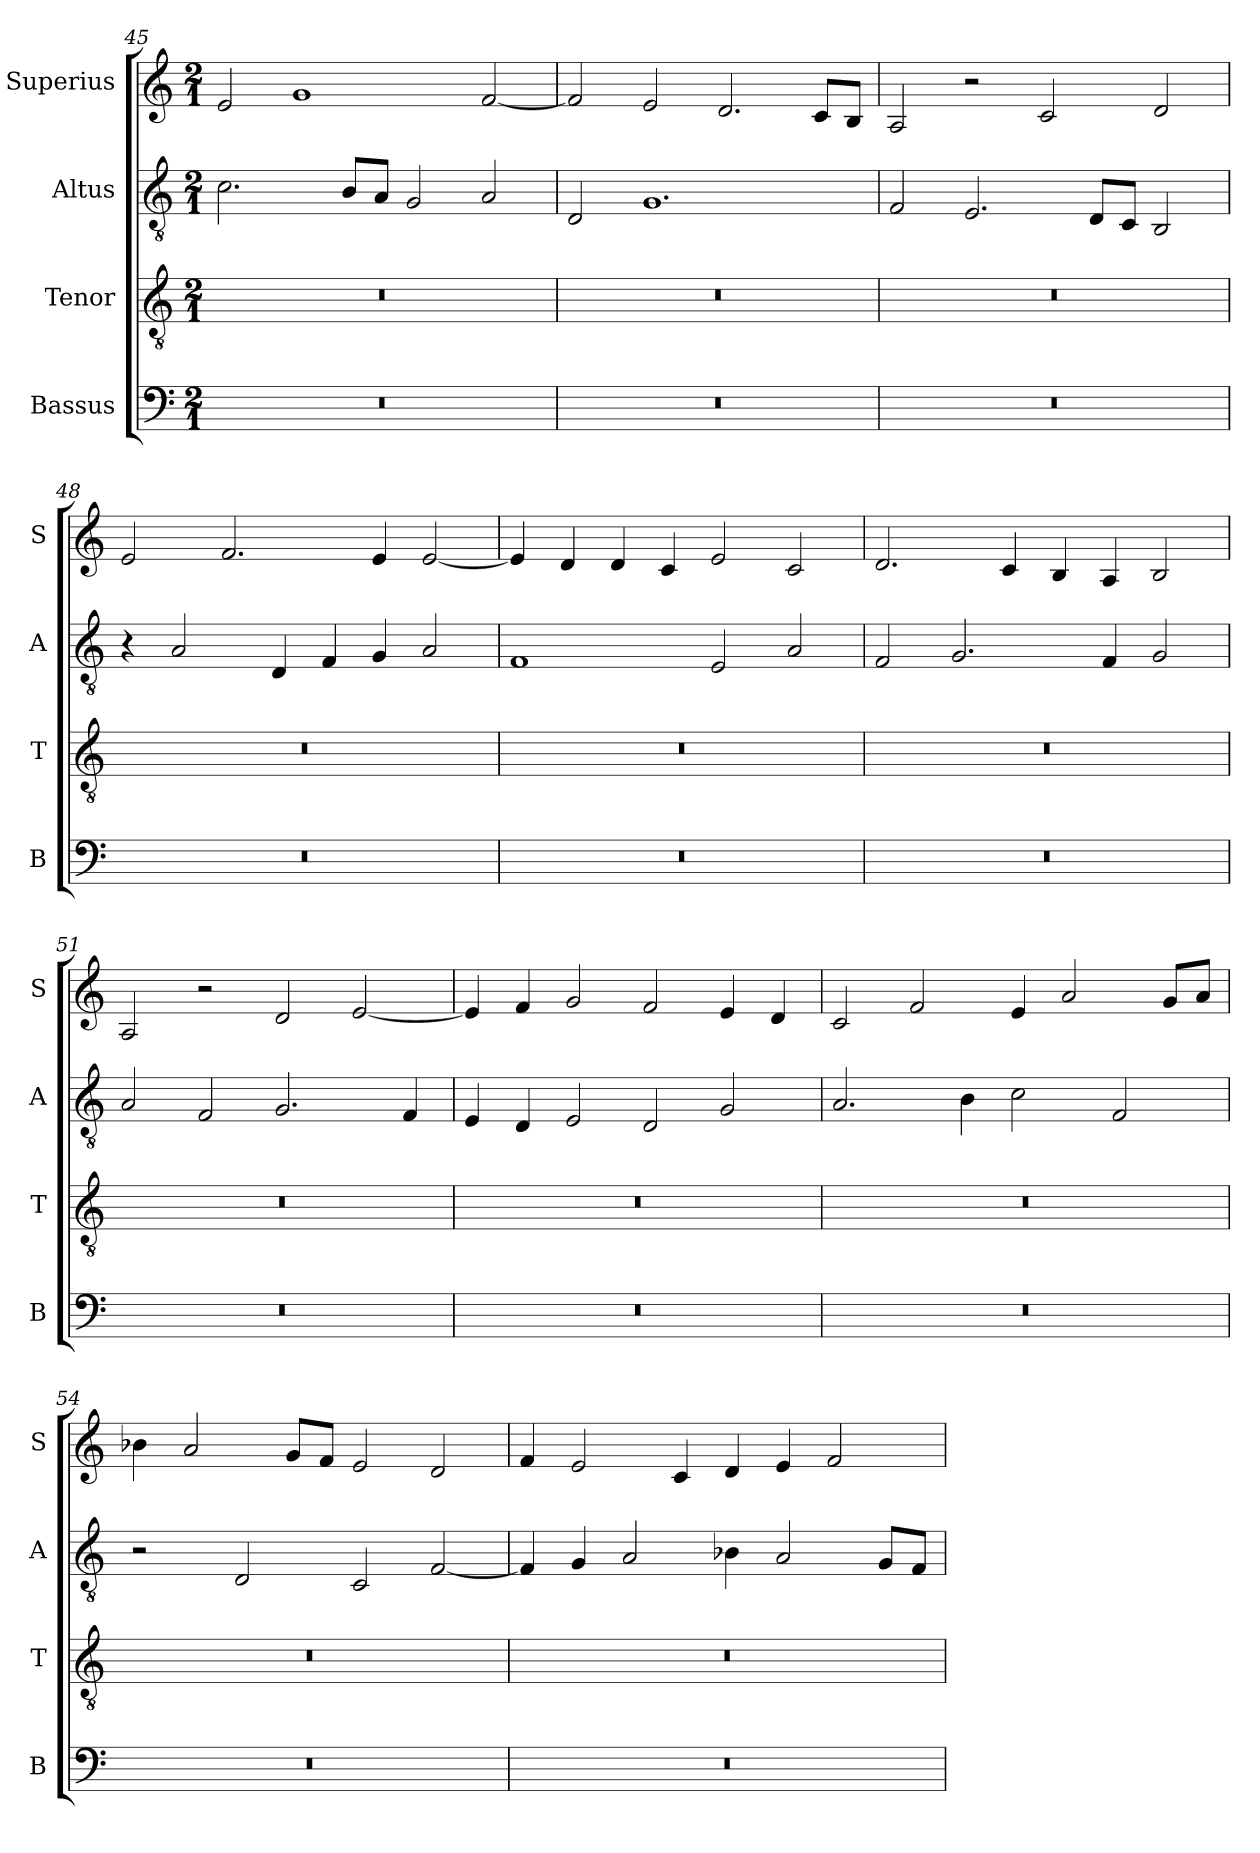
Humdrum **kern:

**kern	**kern	**kern	**kern
*part4	*part3	*part2	*part1
*staff4	*staff3	*staff2	*staff1
*I"Bassus	*I"Tenor	*I"Altus	*I"Superius
*I'B	*I'T	*I'A	*I'S
*clefF4	*clefGv2	*clefGv2	*clefG2
*k[]	*k[]	*k[]	*k[]
*M2/1	*M2/1	*M2/1	*M2/1
=45	=45	=45	=45
0r	0r	2.c\	2e/
.	.	.	1g
.	.	8B/L	.
.	.	8A/J	.
.	.	2G/	.
.	.	2A/	[2f/
=46	=46	=46	=46
0r	0r	2D/	2f/]
.	.	1.G	2e/
.	.	.	2.d/
.	.	.	8c/L
.	.	.	8B/J
=47	=47	=47	=47
0r	0r	2F/	2A/
.	.	2.E/	2r
.	.	.	2c/
.	.	8D/L	.
.	.	8C/J	.
.	.	2BB/	2d/
=48	=48	=48	=48
0r	0r	4r	2e/
.	.	2A/	.
.	.	.	2.f/
.	.	4D/	.
.	.	4F/	.
.	.	4G/	4e/
.	.	2A/	[2e/
=49	=49	=49	=49
0r	0r	1F	4e/]
.	.	.	4d/
.	.	.	4d/
.	.	.	4c/
.	.	2E/	2e/
.	.	2A/	2c/
=50	=50	=50	=50
0r	0r	2F/	2.d/
.	.	2.G/	.
.	.	.	4c/
.	.	.	4B/
.	.	4F/	4A/
.	.	2G/	2B/
=51	=51	=51	=51
0r	0r	2A/	2A/
.	.	2F/	2r
.	.	2.G/	2d/
.	.	.	[2e/
.	.	4F/	.
=52	=52	=52	=52
0r	0r	4E/	4e/]
.	.	4D/	4f/
.	.	2E/	2g/
.	.	2D/	2f/
.	.	2G/	4e/
.	.	.	4d/
=53	=53	=53	=53
0r	0r	2.A/	2c/
.	.	.	2f/
.	.	4B\	.
.	.	2c\	4e/
.	.	.	2a/
.	.	2F/	.
.	.	.	8g/L
.	.	.	8a/J
=54	=54	=54	=54
0r	0r	2r	4b-X\
.	.	.	2a/
.	.	2D/	.
.	.	.	8g/L
.	.	.	8f/J
.	.	2C/	2e/
.	.	[2F/	2d/
=55	=55	=55	=55
0r	0r	4F/]	4f/
.	.	4G/	2e/
.	.	2A/	.
.	.	.	4c/
.	.	4B-X\	4d/
.	.	2A/	4e/
.	.	.	2f/
.	.	8G/L	.
.	.	8F/J	.
=	=	=	=
*-	*-	*-	*-
